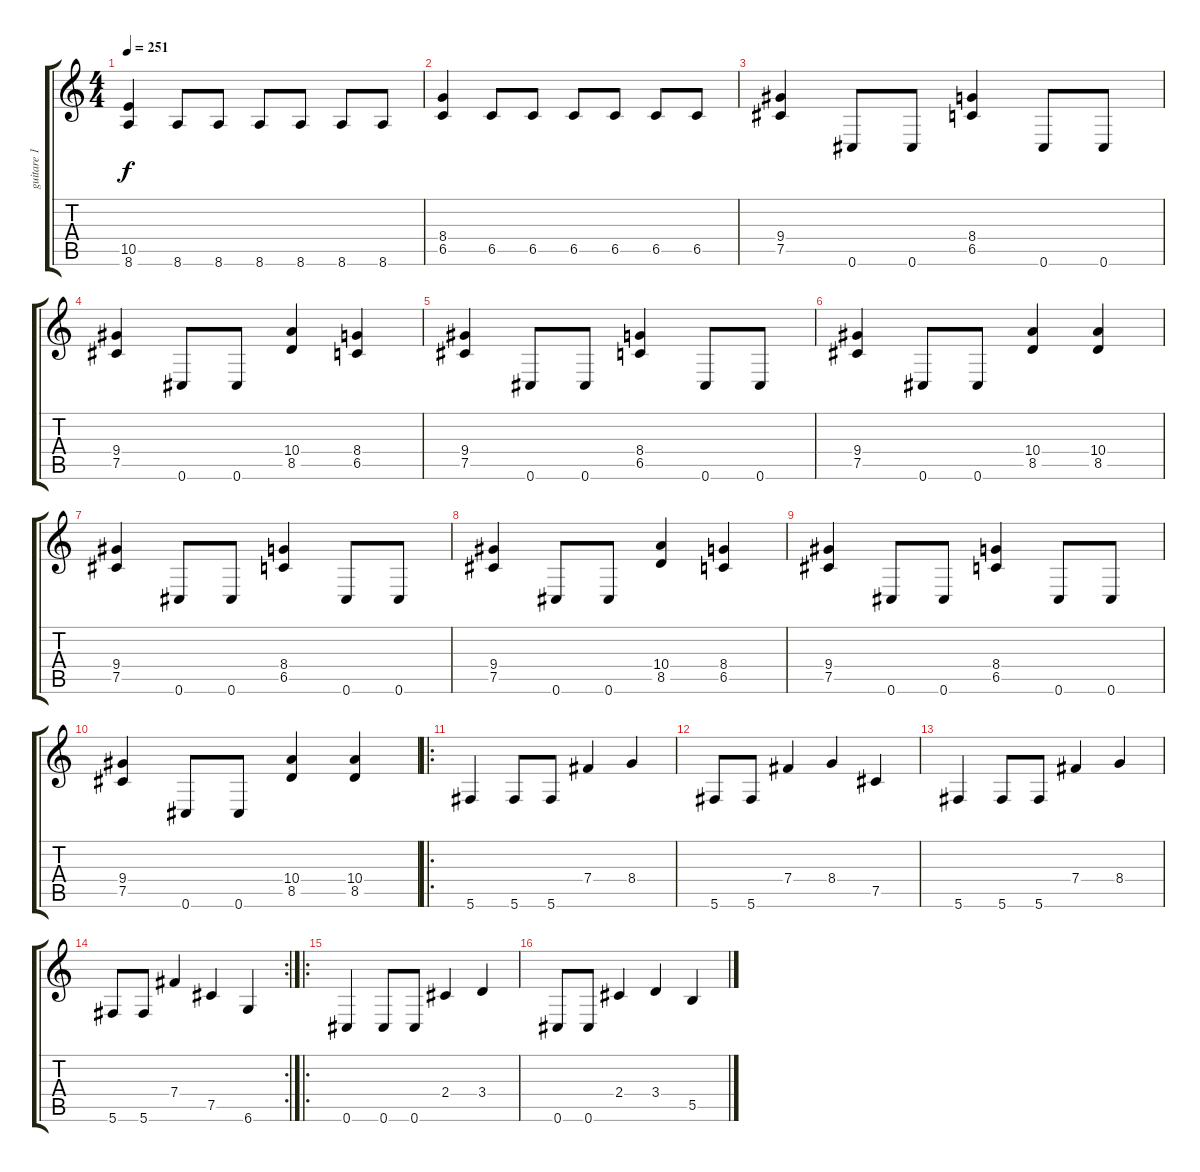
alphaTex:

\track ("guitare 1" "guitare 1") {instrument distortionguitar}
\staff {score tabs}
\tuning (Db4 Ab3 E3 B2 Gb2 Db2) {hide}
\ts (4 4)
\tempo 251
\clef g2
\ks c
(10.5 8.6).4{dy f} 8.6.8 8.6.8 8.6.8 8.6.8 8.6.8 8.6.8 |
(8.4 6.5).4 6.5.8 6.5.8 6.5.8 6.5.8 6.5.8 6.5.8 |
(9.4 7.5).4 0.6.8 0.6.8 (8.4 6.5).4 0.6.8 0.6.8 |
(9.4 7.5).4 0.6.8 0.6.8 (10.4 8.5).4 (8.4 6.5).4 |
(9.4 7.5).4 0.6.8 0.6.8 (8.4 6.5).4 0.6.8 0.6.8 |
(9.4 7.5).4 0.6.8 0.6.8 (10.4 8.5).4 (10.4 8.5).4 |
(9.4 7.5).4 0.6.8 0.6.8 (8.4 6.5).4 0.6.8 0.6.8 |
(9.4 7.5).4 0.6.8 0.6.8 (10.4 8.5).4 (8.4 6.5).4 |
(9.4 7.5).4 0.6.8 0.6.8 (8.4 6.5).4 0.6.8 0.6.8 |
(9.4 7.5).4 0.6.8 0.6.8 (10.4 8.5).4 (10.4 8.5).4 |
\ro
5.6.4 5.6.8 5.6.8 7.4.4 8.4.4 |
5.6.8 5.6.8 7.4.4 8.4.4 7.5.4 |
5.6.4 5.6.8 5.6.8 7.4.4 8.4.4 |
\rc 2
5.6.8 5.6.8 7.4.4 7.5.4 6.6.4 |
\ro
0.6.4 0.6.8 0.6.8 2.4.4 3.4.4 |
0.6.8 0.6.8 2.4.4 3.4.4 5.5.4
